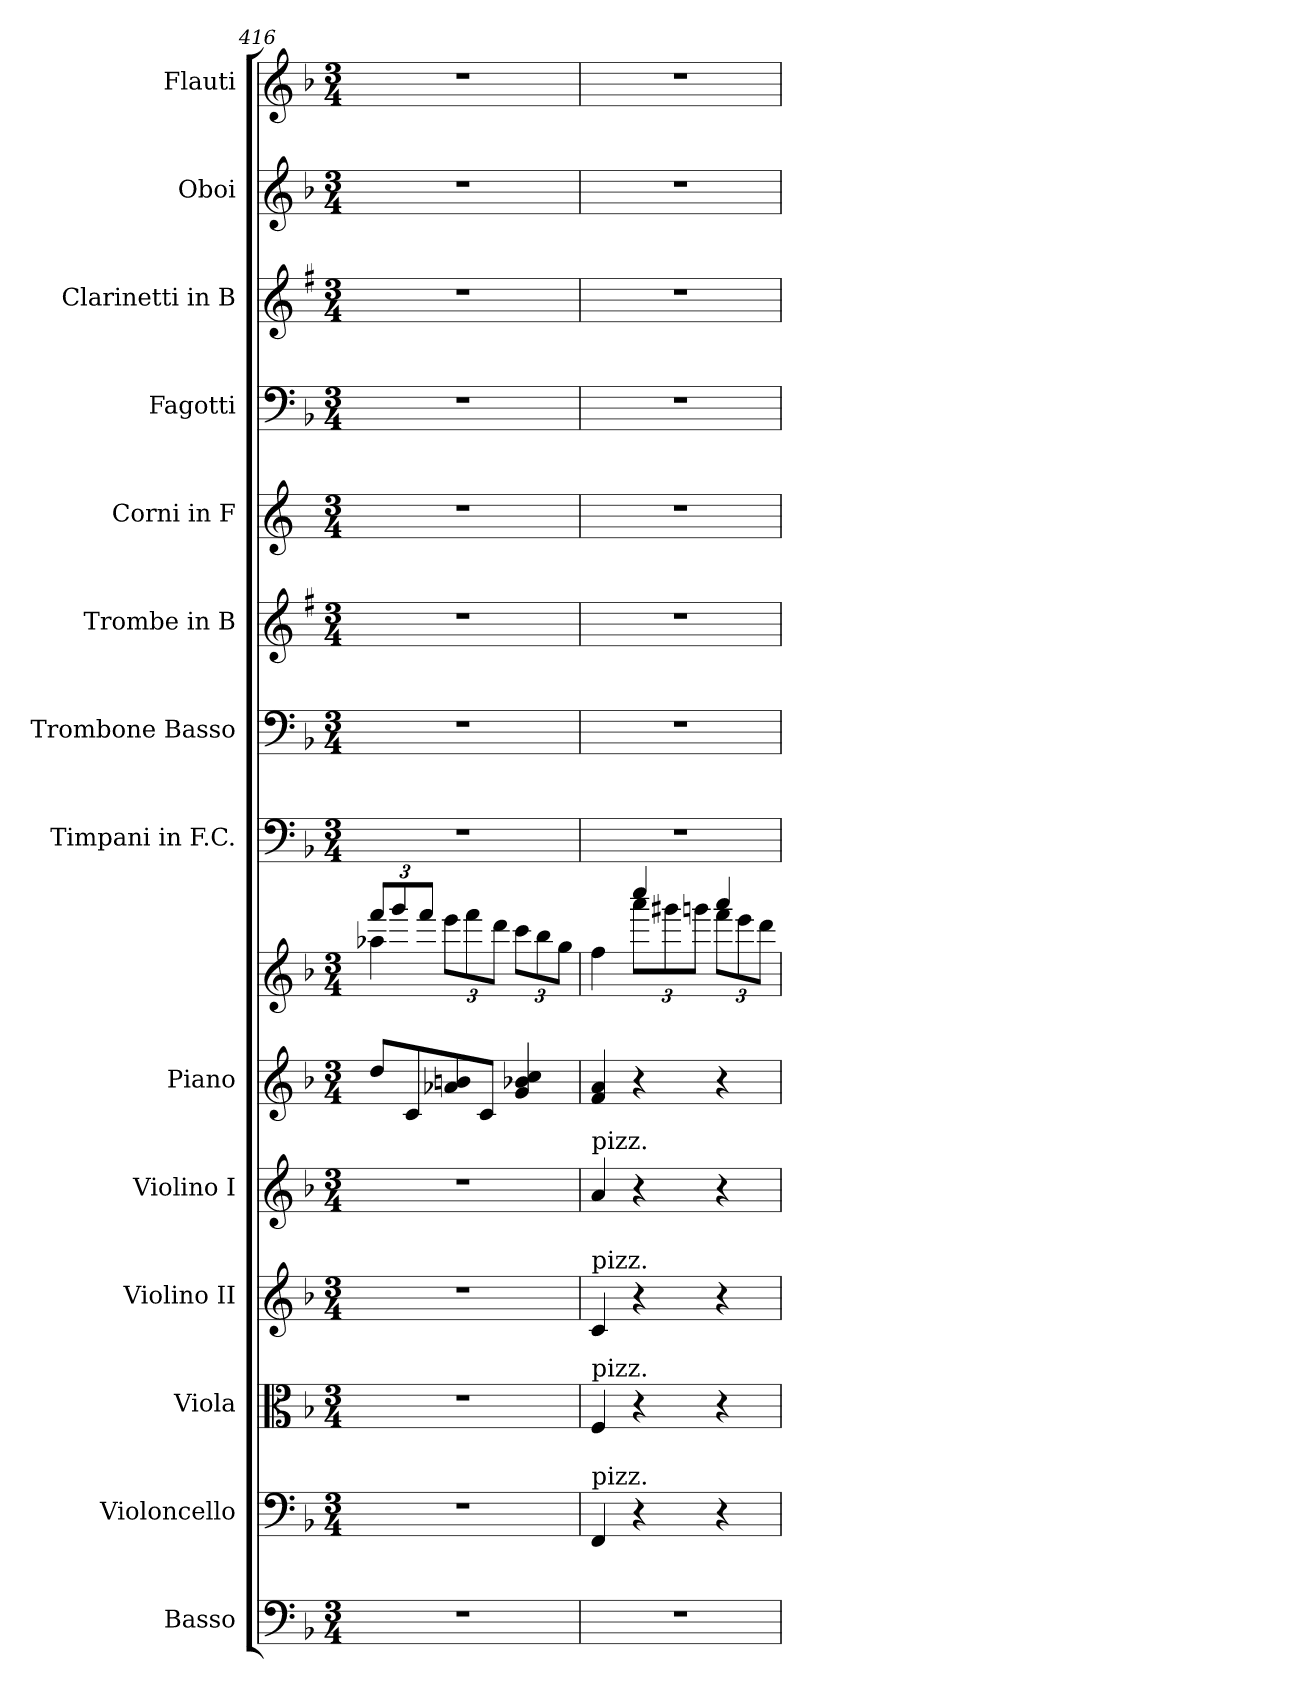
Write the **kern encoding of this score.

**kern	**kern	**kern	**kern	**kern	**kern	**kern	**kern	**kern	**kern	**kern	**kern	**kern	**kern	**kern
*part14	*part13	*part12	*part11	*part10	*part9	*part9	*part8	*part7	*part6	*part5	*part4	*part3	*part2	*part1
*staff15	*staff14	*staff13	*staff12	*staff11	*staff10	*staff9	*staff8	*staff7	*staff6	*staff5	*staff4	*staff3	*staff2	*staff1
*I"Basso	*I"Violoncello	*I"Viola	*I"Violino II	*I"Violino I	*I"Piano	*	*I"Timpani in F.C.	*I"Trombone Basso	*I"Trombe in B	*I"Corni in F	*I"Fagotti	*I"Clarinetti in B	*I"Oboi	*I"Flauti
*	*	*	*	*	*I'Pno.	*	*I'Timp.	*	*	*	*	*	*I'Ob.	*I'Fl.
!!LO:LB:g=z
*clefF4	*clefF4	*clefC3	*clefG2	*clefG2	*clefG2	*clefG2	*clefF4	*clefF4	*clefG2	*clefG2	*clefF4	*clefG2	*clefG2	*clefG2
*ITrd7c12	*	*	*	*	*	*	*	*	*ITrd1c2	*ITrd4c7	*	*ITrd1c2	*	*
*k[b-]	*k[b-]	*k[b-]	*k[b-]	*k[b-]	*k[b-]	*k[b-]	*k[b-]	*k[b-]	*k[b-]	*k[b-]	*k[b-]	*k[b-]	*k[b-]	*k[b-]
*M3/4	*M3/4	*M3/4	*M3/4	*M3/4	*M3/4	*M3/4	*M3/4	*M3/4	*M3/4	*M3/4	*M3/4	*M3/4	*M3/4	*M3/4
*	*	*	*	*	*	*Xbrackettup	*	*	*	*	*	*	*	*
=416	=416	=416	=416	=416	=416	=416	=416	=416	=416	=416	=416	=416	=416	=416
*	*	*	*	*	*	*^	*	*	*	*	*	*	*	*
2.r	2.r	2.r	2.r	2.r	8dd/L	12fff/L	4aa-X\	2.r	2.r	2.r	2.r	2.r	2.r	2.r	2.r
.	.	.	.	.	.	12ggg/	.	.	.	.	.	.	.	.	.
.	.	.	.	.	8c/	.	.	.	.	.	.	.	.	.	.
.	.	.	.	.	.	12fff/J	.	.	.	.	.	.	.	.	.
.	.	.	.	.	8a-X/ 8bn/	12eee\L	2ryy	.	.	.	.	.	.	.	.
.	.	.	.	.	.	12fff\	.	.	.	.	.	.	.	.	.
.	.	.	.	.	8c/J	.	.	.	.	.	.	.	.	.	.
.	.	.	.	.	.	12ddd\J	.	.	.	.	.	.	.	.	.
.	.	.	.	.	4g/ 4b-X/ 4cc/	12ccc\L	.	.	.	.	.	.	.	.	.
.	.	.	.	.	.	12bb-\	.	.	.	.	.	.	.	.	.
.	.	.	.	.	.	12gg\J	.	.	.	.	.	.	.	.	.
=417	=417	=417	=417	=417	=417	=417	=417	=417	=417	=417	=417	=417	=417	=417	=417
!	!	!	!	!LO:TX:a:t=pizz.	!	!	!	!	!	!	!	!	!	!	!
!	!	!	!LO:TX:a:t=pizz.	!	!	!	!	!	!	!	!	!	!	!	!
!	!	!LO:TX:a:t=pizz.	!	!	!	!	!	!	!	!	!	!	!	!	!
!	!LO:TX:a:t=pizz.	!	!	!	!	!	!	!	!	!	!	!	!	!	!
2.r	4FF/	4F/	4c/	4a/	4f/ 4a/	4ff\	4ryy	2.r	2.r	2.r	2.r	2.r	2.r	2.r	2.r
.	4r	4r	4r	4r	4r	4cccc/	12aaa\L	.	.	.	.	.	.	.	.
.	.	.	.	.	.	.	12ggg#X\	.	.	.	.	.	.	.	.
.	.	.	.	.	.	.	12gggn\J	.	.	.	.	.	.	.	.
.	4r	4r	4r	4r	4r	4aaa/	12fff\L	.	.	.	.	.	.	.	.
.	.	.	.	.	.	.	12eee\	.	.	.	.	.	.	.	.
.	.	.	.	.	.	.	12ddd\J	.	.	.	.	.	.	.	.
*	*	*	*	*	*	*v	*v	*	*	*	*	*	*	*	*
=	=	=	=	=	=	=	=	=	=	=	=	=	=	=
*-	*-	*-	*-	*-	*-	*-	*-	*-	*-	*-	*-	*-	*-	*-
